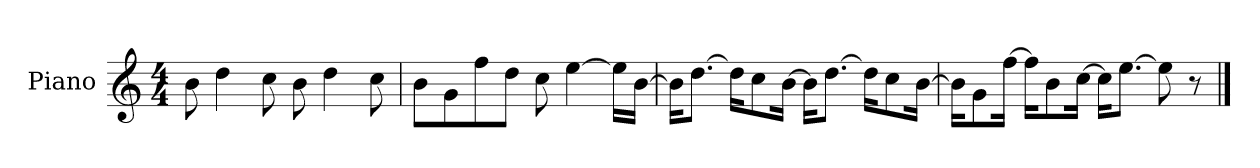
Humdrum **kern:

**kern
*part1
*staff1
*I"Piano
*I'P-no
*clefG2
*k[]
*M4/4
*MM90
=1
8b\
4dd\
8cc\
8b\
4dd\
8cc\
=2
8b\L
8g\
8ff\
8dd\J
8cc\
[4ee\
16ee\LL]
[16b\JJ
=3
16b\KL]
[8.dd\J
16dd\KL]
8cc\
[16b\Jk
16b\KL]
[8.dd\J
16dd\KL]
8cc\
[16b\Jk
=4
16b\KL]
8g\
[16ff\Jk
16ff\KL]
8b\
[16cc\Jk
16cc\KL]
[8.ee\J
8ee\]
8r
==
*-
